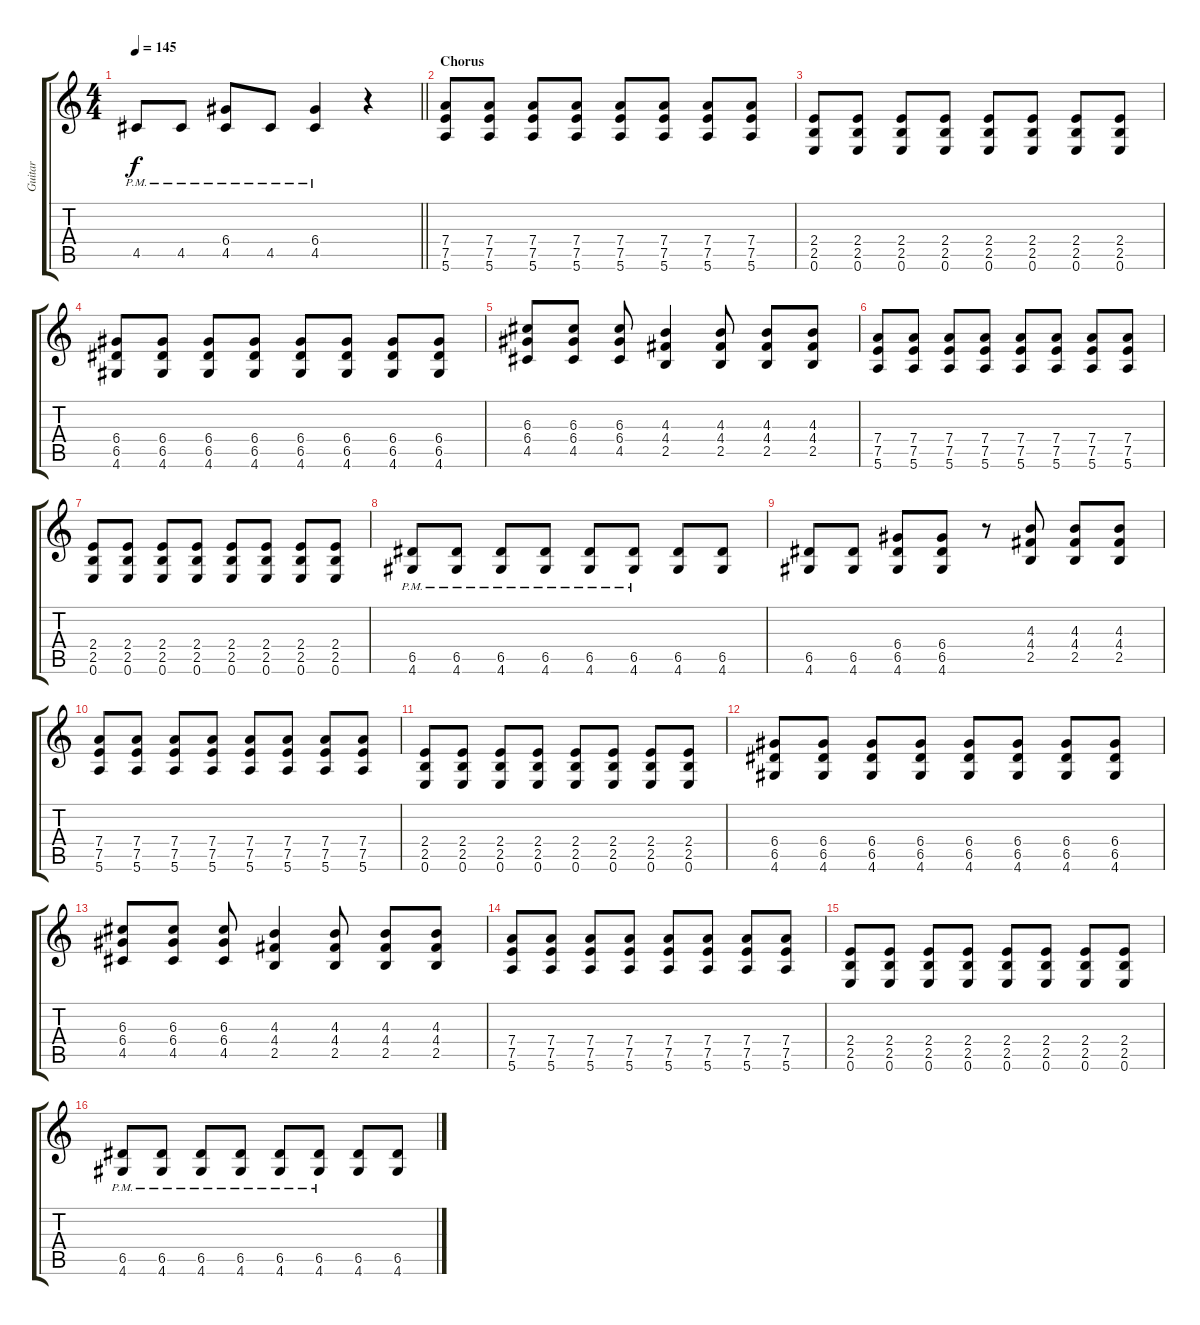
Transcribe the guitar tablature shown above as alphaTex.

\track ("Guitar" "Guitar") {instrument overdrivenguitar}
\staff {score tabs}
\tuning (E4 B3 G3 D3 A2 E2) {hide}
\ts (4 4)
\tempo 145
\clef g2
\barLineRight lightlight
\ks c
4.5{pm}.8{dy f} 4.5{pm}.8 (6.4{pm} 4.5{pm}).8 4.5{pm}.8 (6.4{pm} 4.5{pm}).4 r.4 |
\section ("" "Chorus")
(7.4 7.5 5.6).8 (7.4 7.5 5.6).8 (7.4 7.5 5.6).8 (7.4 7.5 5.6).8 (7.4 7.5 5.6).8 (7.4 7.5 5.6).8 (7.4 7.5 5.6).8 (7.4 7.5 5.6).8 |
(2.4 2.5 0.6).8 (2.4 2.5 0.6).8 (2.4 2.5 0.6).8 (2.4 2.5 0.6).8 (2.4 2.5 0.6).8 (2.4 2.5 0.6).8 (2.4 2.5 0.6).8 (2.4 2.5 0.6).8 |
(6.4 6.5 4.6).8 (6.4 6.5 4.6).8 (6.4 6.5 4.6).8 (6.4 6.5 4.6).8 (6.4 6.5 4.6).8 (6.4 6.5 4.6).8 (6.4 6.5 4.6).8 (6.4 6.5 4.6).8 |
(6.3 6.4 4.5).8 (6.3 6.4 4.5).8 (6.3 6.4 4.5).8 (4.3 4.4 2.5).4 (4.3 4.4 2.5).8 (4.3 4.4 2.5).8 (4.3 4.4 2.5).8 |
(7.4 7.5 5.6).8 (7.4 7.5 5.6).8 (7.4 7.5 5.6).8 (7.4 7.5 5.6).8 (7.4 7.5 5.6).8 (7.4 7.5 5.6).8 (7.4 7.5 5.6).8 (7.4 7.5 5.6).8 |
(2.4 2.5 0.6).8 (2.4 2.5 0.6).8 (2.4 2.5 0.6).8 (2.4 2.5 0.6).8 (2.4 2.5 0.6).8 (2.4 2.5 0.6).8 (2.4 2.5 0.6).8 (2.4 2.5 0.6).8 |
(6.5{pm} 4.6{pm}).8 (6.5{pm} 4.6{pm}).8 (6.5{pm} 4.6{pm}).8 (6.5{pm} 4.6{pm}).8 (6.5{pm} 4.6{pm}).8 (6.5{pm} 4.6{pm}).8 (6.5 4.6).8 (6.5 4.6).8 |
(6.5 4.6).8 (6.5 4.6).8 (6.4 6.5 4.6).8 (6.4 6.5 4.6).8 r.8 (4.3 4.4 2.5).8 (4.3 4.4 2.5).8 (4.3 4.4 2.5).8 |
(7.4 7.5 5.6).8 (7.4 7.5 5.6).8 (7.4 7.5 5.6).8 (7.4 7.5 5.6).8 (7.4 7.5 5.6).8 (7.4 7.5 5.6).8 (7.4 7.5 5.6).8 (7.4 7.5 5.6).8 |
(2.4 2.5 0.6).8 (2.4 2.5 0.6).8 (2.4 2.5 0.6).8 (2.4 2.5 0.6).8 (2.4 2.5 0.6).8 (2.4 2.5 0.6).8 (2.4 2.5 0.6).8 (2.4 2.5 0.6).8 |
(6.4 6.5 4.6).8 (6.4 6.5 4.6).8 (6.4 6.5 4.6).8 (6.4 6.5 4.6).8 (6.4 6.5 4.6).8 (6.4 6.5 4.6).8 (6.4 6.5 4.6).8 (6.4 6.5 4.6).8 |
(6.3 6.4 4.5).8 (6.3 6.4 4.5).8 (6.3 6.4 4.5).8 (4.3 4.4 2.5).4 (4.3 4.4 2.5).8 (4.3 4.4 2.5).8 (4.3 4.4 2.5).8 |
(7.4 7.5 5.6).8 (7.4 7.5 5.6).8 (7.4 7.5 5.6).8 (7.4 7.5 5.6).8 (7.4 7.5 5.6).8 (7.4 7.5 5.6).8 (7.4 7.5 5.6).8 (7.4 7.5 5.6).8 |
(2.4 2.5 0.6).8 (2.4 2.5 0.6).8 (2.4 2.5 0.6).8 (2.4 2.5 0.6).8 (2.4 2.5 0.6).8 (2.4 2.5 0.6).8 (2.4 2.5 0.6).8 (2.4 2.5 0.6).8 |
(6.5{pm} 4.6{pm}).8 (6.5{pm} 4.6{pm}).8 (6.5{pm} 4.6{pm}).8 (6.5{pm} 4.6{pm}).8 (6.5{pm} 4.6{pm}).8 (6.5{pm} 4.6{pm}).8 (6.5 4.6).8 (6.5 4.6).8
